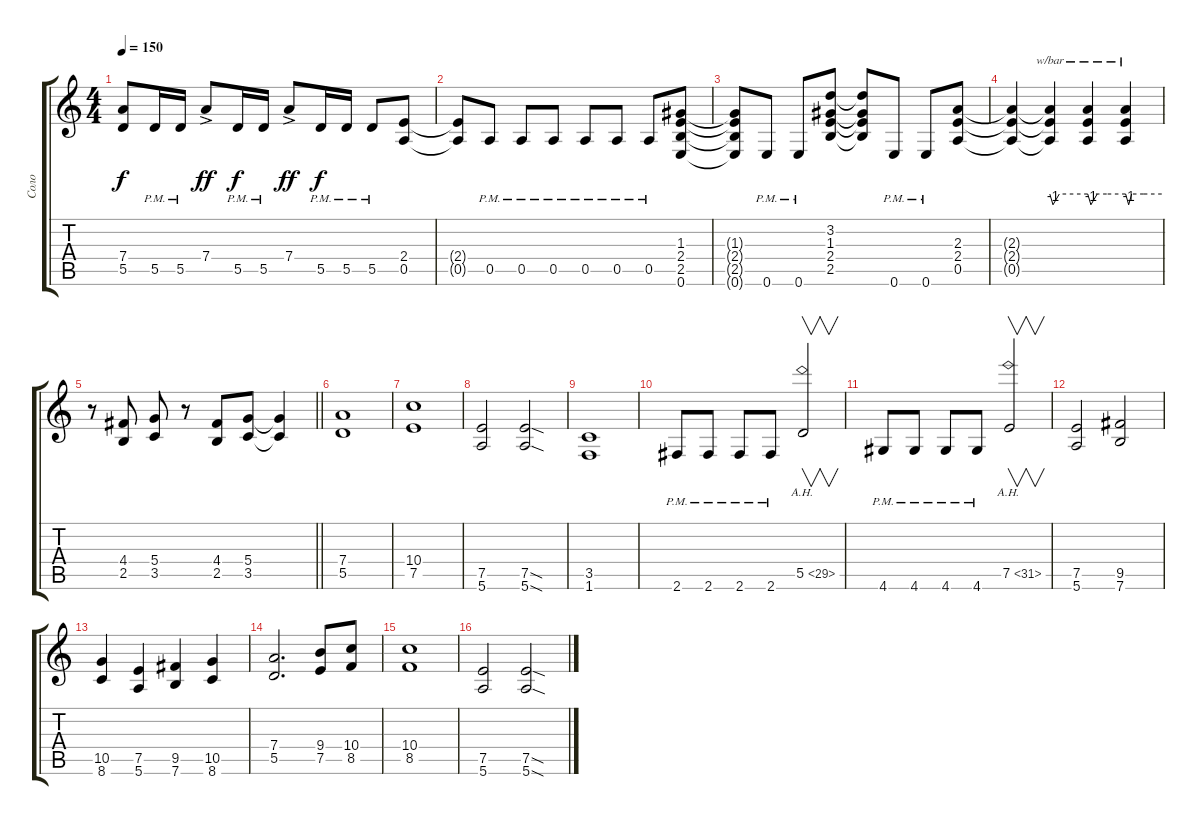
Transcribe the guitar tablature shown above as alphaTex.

\track ("Соло" "Соло") {instrument distortionguitar}
\staff {score tabs}
\tuning (E4 B3 G3 D3 A2 E2) {hide}
\ts (4 4)
\tempo 150
\clef g2
\ks c
(7.4{t} 5.5{t}).8{dy f} 5.5{pm}.16 5.5{pm}.16 7.4{ac}.8{dy ff} 5.5{pm}.16{dy f} 5.5{pm}.16 7.4{ac}.8{dy ff} 5.5{pm}.16{dy f} 5.5{pm}.16 5.5{pm}.8 (2.4 0.5).8 |
(2.4{t} 0.5{t}).8 0.5{pm}.8 0.5{pm}.8 0.5{pm}.8 0.5{pm}.8 0.5{pm}.8 0.5{pm}.8 (1.3 2.4 2.5 0.6).8 |
(1.3{t} 2.4{t} 2.5{t} 0.6{t}).8 0.6{pm}.8 0.6{pm}.8 (3.2 1.3 2.4 2.5).8 (3.2{t} 1.3{t} 2.4{t} 2.5{t}).8 0.6{pm}.8 0.6{pm}.8 (2.3 2.4 0.5).8 |
(2.3{t} 2.4{t} 0.5{t}).4 (2.3{t} 2.4{t} 0.5{t}).4{tbe (custom default 0 0 5 -4 15 0 60 0)} (2.3{t} 2.4{t} 0.5{t}).4{tbe (custom default 0 0 5 -4 15 0 30 0 60 0)} (2.3{t} 2.4{t} 0.5{t}).4{tbe (custom default 0 0 5 -4 10 0 30 0 60 0)} |
\barLineRight lightlight
r.8 (4.4 2.5).8 (5.4 3.5).8 r.8 (4.4 2.5).8 (5.4 3.5).8 (5.4{t} 3.5{t}).4 |
(7.4 5.5).1 |
(10.4 7.5).1 |
(7.5 5.6).2 (7.5{sod} 5.6{sod}).2 |
(3.5 1.6).1 |
2.6{pm}.8 2.6{pm}.8 2.6{pm}.8 2.6{pm}.8 5.5{ah 24}.2{v} |
4.6{pm}.8 4.6{pm}.8 4.6{pm}.8 4.6{pm}.8 7.5{ah 24}.2{v} |
(7.5 5.6).2 (9.5 7.6).2 |
(10.5 8.6).4 (7.5 5.6).4 (9.5 7.6).4 (10.5 8.6).4 |
(7.4 5.5).2{d} (9.4 7.5).8 (10.4 8.5).8 |
(10.4 8.5).1 |
(7.5 5.6).2 (7.5{sod} 5.6{sod}).2
